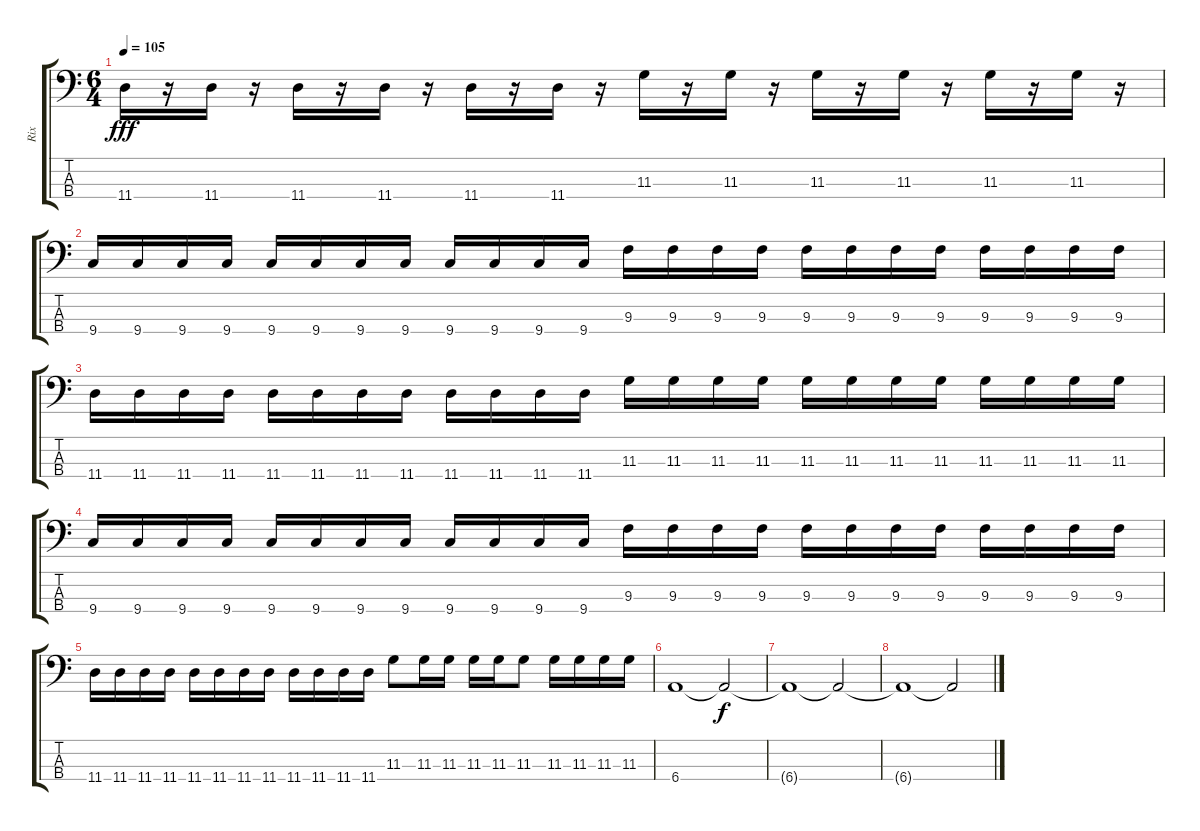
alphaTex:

\track ("Rix" "Rix") {instrument electricbasspick}
\staff {score tabs}
\tuning (Gb2 Db2 Ab1 Eb1) {hide}
\ts (6 4)
\tempo 105
\clef f4
\ks c
11.4.16{dy fff} r.16 11.4.16 r.16 11.4.16 r.16 11.4.16 r.16 11.4.16 r.16 11.4.16 r.16 11.3.16 r.16 11.3.16 r.16 11.3.16 r.16 11.3.16 r.16 11.3.16 r.16 11.3.16 r.16 |
9.4.16 9.4.16 9.4.16 9.4.16 9.4.16 9.4.16 9.4.16 9.4.16 9.4.16 9.4.16 9.4.16 9.4.16 9.3.16 9.3.16 9.3.16 9.3.16 9.3.16 9.3.16 9.3.16 9.3.16 9.3.16 9.3.16 9.3.16 9.3.16 |
11.4.16 11.4.16 11.4.16 11.4.16 11.4.16 11.4.16 11.4.16 11.4.16 11.4.16 11.4.16 11.4.16 11.4.16 11.3.16 11.3.16 11.3.16 11.3.16 11.3.16 11.3.16 11.3.16 11.3.16 11.3.16 11.3.16 11.3.16 11.3.16 |
9.4.16 9.4.16 9.4.16 9.4.16 9.4.16 9.4.16 9.4.16 9.4.16 9.4.16 9.4.16 9.4.16 9.4.16 9.3.16 9.3.16 9.3.16 9.3.16 9.3.16 9.3.16 9.3.16 9.3.16 9.3.16 9.3.16 9.3.16 9.3.16 |
11.4.16 11.4.16 11.4.16 11.4.16 11.4.16 11.4.16 11.4.16 11.4.16 11.4.16 11.4.16 11.4.16 11.4.16 11.3.8 11.3.16 11.3.16 11.3.16 11.3.16 11.3.8 11.3.16 11.3.16 11.3.16 11.3.16 |
6.4.1 6.4{t}.2{dy f} |
6.4{t}.1 6.4{t}.2 |
6.4{t}.1 6.4{t}.2
